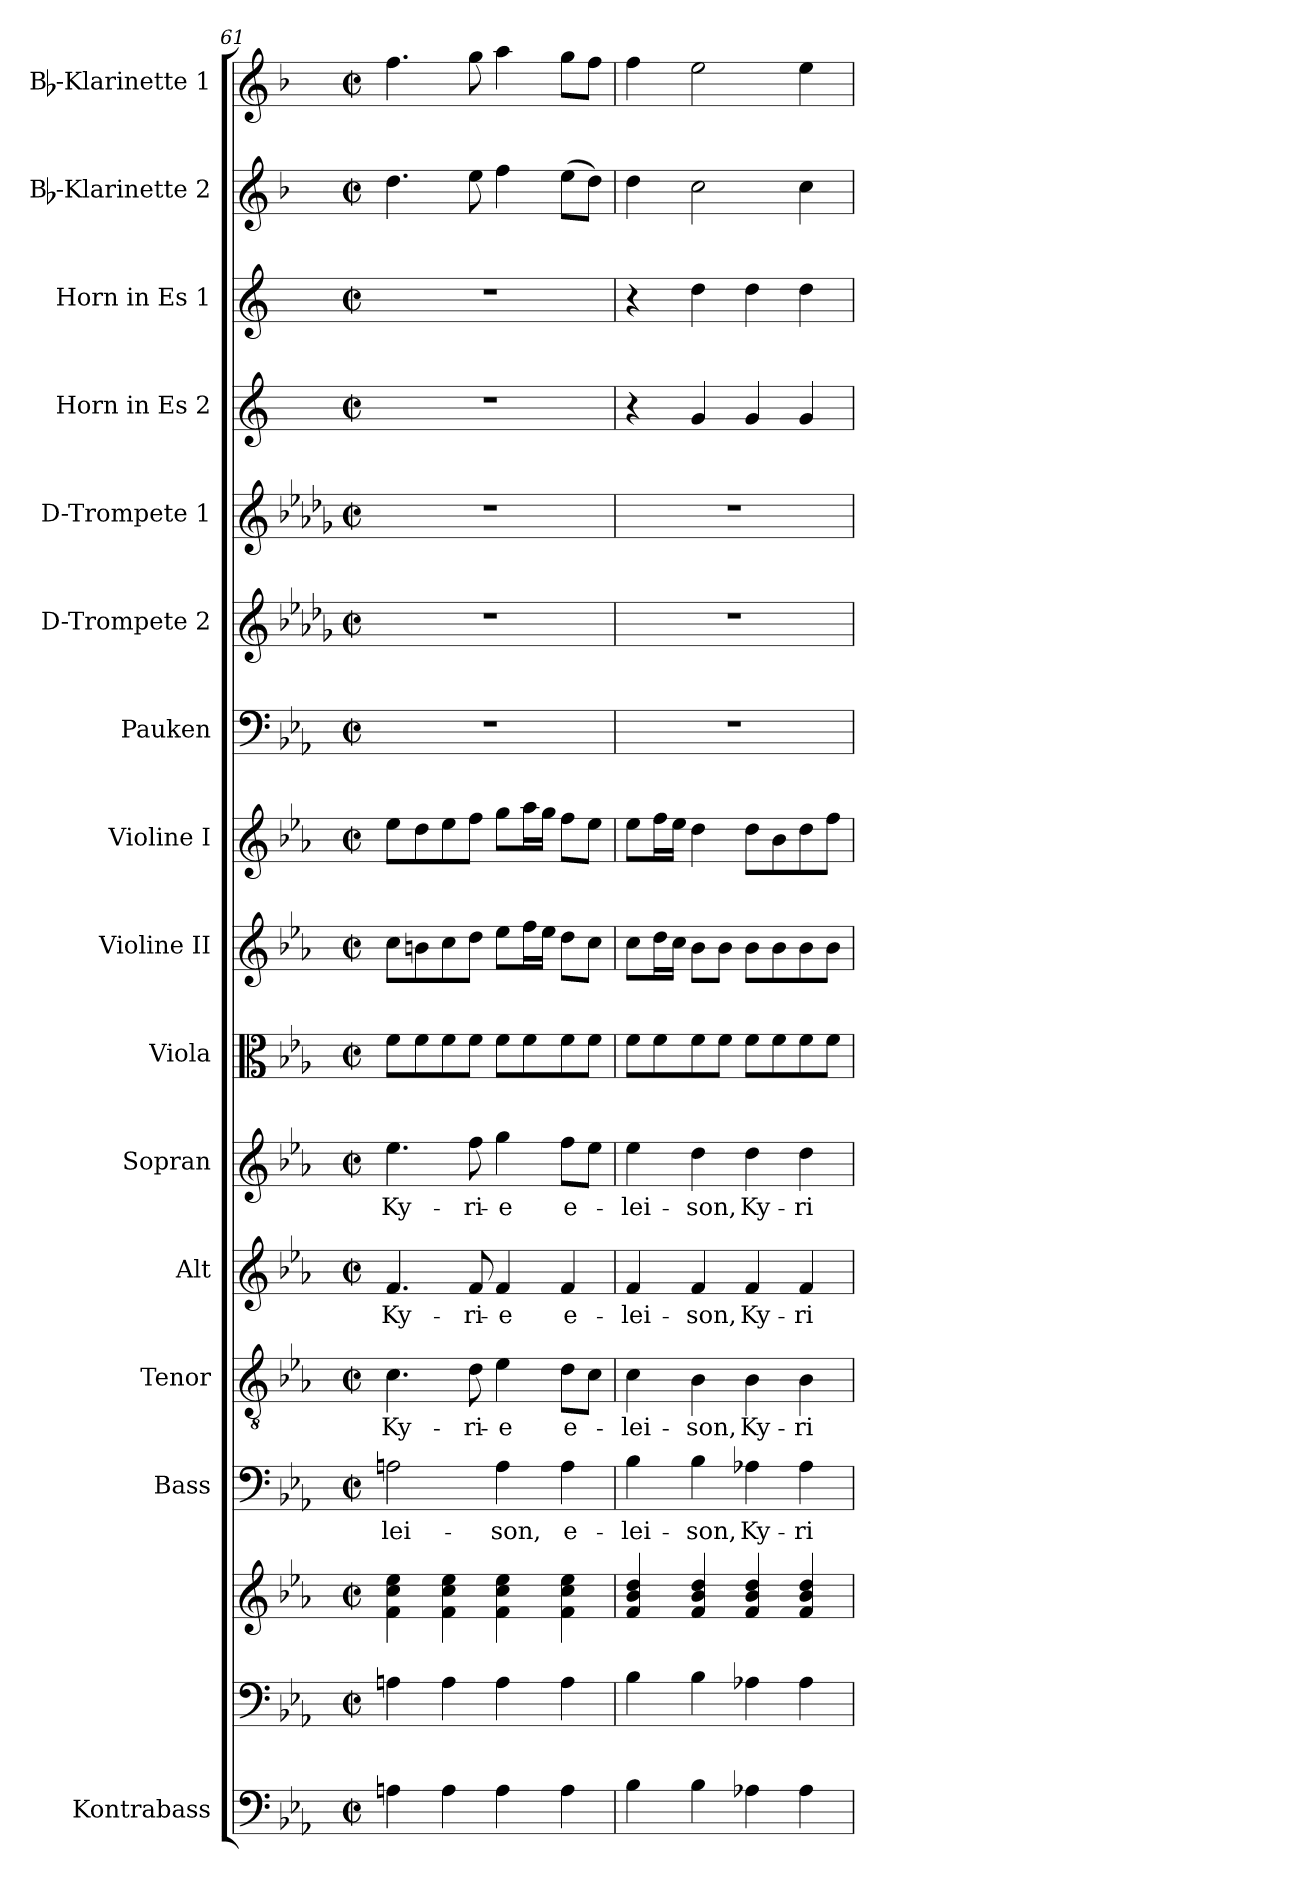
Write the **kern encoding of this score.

**kern	**kern	**kern	**kern	**text	**kern	**text	**kern	**text	**kern	**text	**kern	**kern	**kern	**kern	**kern	**kern	**kern	**kern	**kern	**kern
*part16	*part15	*part15	*part14	*part14	*part13	*part13	*part12	*part12	*part11	*part11	*part10	*part9	*part8	*part7	*part6	*part5	*part4	*part3	*part2	*part1
*staff17	*staff16	*staff15	*staff14	*staff14	*staff13	*staff13	*staff12	*staff12	*staff11	*staff11	*staff10	*staff9	*staff8	*staff7	*staff6	*staff5	*staff4	*staff3	*staff2	*staff1
*I"Kontrabass	*	*	*I"Bass	*	*I"Tenor	*	*I"Alt	*	*I"Sopran	*	*I"Viola	*I"Violine II	*I"Violine I	*I"Pauken	*I"D-Trompete 2	*I"D-Trompete 1	*I"Horn in Es 2	*I"Horn in Es 1	*I"Bb-Klarinette 2	*I"Bb-Klarinette 1
*I'Kb.	*	*	*I'B.	*	*I'T.	*	*I'A.	*	*I'S.	*	*I'Vla.	*I'Vl. II	*I'Vl. I	*I'Pk.	*I'D Trp. 2	*I'D Trp. 1	*	*	*I'Bb Kl. 2	*I'Bb Kl. 1
*clefF4	*clefF4	*clefG2	*clefF4	*	*clefGv2	*	*clefG2	*	*clefG2	*	*clefC3	*clefG2	*clefG2	*clefF4	*clefG2	*clefG2	*clefG2	*clefG2	*clefG2	*clefG2
*ITrd7c12	*	*	*	*	*	*	*	*	*	*	*	*	*	*	*ITrd-1c-2	*ITrd-1c-2	*ITrd5c9	*ITrd5c9	*ITrd1c2	*ITrd1c2
*k[b-e-a-]	*k[b-e-a-]	*k[b-e-a-]	*k[b-e-a-]	*	*k[b-e-a-]	*	*k[b-e-a-]	*	*k[b-e-a-]	*	*k[b-e-a-]	*k[b-e-a-]	*k[b-e-a-]	*k[b-e-a-]	*k[b-e-a-]	*k[b-e-a-]	*k[b-e-a-]	*k[b-e-a-]	*k[b-e-a-]	*k[b-e-a-]
*E-:	*E-:	*E-:	*E-:	*	*E-:	*	*E-:	*	*E-:	*	*E-:	*E-:	*E-:	*E-:	*E-:	*E-:	*E-:	*E-:	*E-:	*E-:
*M2/2	*M2/2	*M2/2	*M2/2	*	*M2/2	*	*M2/2	*	*M2/2	*	*M2/2	*M2/2	*M2/2	*M2/2	*M2/2	*M2/2	*M2/2	*M2/2	*M2/2	*M2/2
*met(c|)	*met(c|)	*met(c|)	*met(c|)	*	*met(c|)	*	*met(c|)	*	*met(c|)	*	*met(c|)	*met(c|)	*met(c|)	*met(c|)	*met(c|)	*met(c|)	*met(c|)	*met(c|)	*met(c|)	*met(c|)
=61	=61	=61	=61	=61	=61	=61	=61	=61	=61	=61	=61	=61	=61	=61	=61	=61	=61	=61	=61	=61
!	!	!	!	!LO:LY:b	!	!LO:LY:b	!	!LO:LY:b	!	!LO:LY:b	!	!	!	!	!	!	!	!	!	!
4AAn\	4An\	4f\ 4cc\ 4ee-\	2An\	-lei-	4.c\	Ky-	4.f/	Ky-	4.ee-\	Ky-	8f\L	8cc\L	8ee-\L	1r	1r	1r	1r	1r	4.cc\	4.ee-\
.	.	.	.	.	.	.	.	.	.	.	8f\	8bn\	8dd\	.	.	.	.	.	.	.
4AA\	4A\	4f\ 4cc\ 4ee-\	.	.	.	.	.	.	.	.	8f\	8cc\	8ee-\	.	.	.	.	.	.	.
!	!	!	!	!	!	!LO:LY:b	!	!LO:LY:b	!	!LO:LY:b	!	!	!	!	!	!	!	!	!	!
.	.	.	.	.	8d\	-ri-	8f/	-ri-	8ff\	-ri-	8f\J	8dd\J	8ff\J	.	.	.	.	.	8dd\	8ff\
!	!	!	!	!LO:LY:b	!	!LO:LY:b	!	!LO:LY:b	!	!LO:LY:b	!	!	!	!	!	!	!	!	!	!
4AA\	4A\	4f\ 4cc\ 4ee-\	4A\	-son,	4e-\	-e	4f/	-e	4gg\	-e	8f\L	8ee-\L	8gg\L	.	.	.	.	.	4ee-\	4gg\
.	.	.	.	.	.	.	.	.	.	.	8f\	16ff\L	16aa-\L	.	.	.	.	.	.	.
.	.	.	.	.	.	.	.	.	.	.	.	16ee-\JJ	16gg\JJ	.	.	.	.	.	.	.
!	!	!	!	!LO:LY:b	!	!LO:LY:b	!	!LO:LY:b	!	!LO:LY:b	!	!	!	!	!	!	!	!	!	!
4AA\	4A\	4f\ 4cc\ 4ee-\	4A\	e-	8d\L	e-	4f/	e-	8ff\L	e-	8f\	8dd\L	8ff\L	.	.	.	.	.	(>8dd\L	8ff\L
.	.	.	.	.	8c\J	.	.	.	8ee-\J	.	8f\J	8cc\J	8ee-\J	.	.	.	.	.	8cc\J)	8ee-\J
=62	=62	=62	=62	=62	=62	=62	=62	=62	=62	=62	=62	=62	=62	=62	=62	=62	=62	=62	=62	=62
!	!	!	!	!LO:LY:b	!	!LO:LY:b	!	!LO:LY:b	!	!LO:LY:b	!	!	!	!	!	!	!	!	!	!
4BB-\	4B-\	4f/ 4b-/ 4dd/	4B-\	-lei-	4c\	-lei-	4f/	-lei-	4ee-\	-lei-	8f\L	8cc\L	8ee-\L	1r	1r	1r	4r	4r	4cc\	4ee-\
.	.	.	.	.	.	.	.	.	.	.	8f\	16dd\L	16ff\L	.	.	.	.	.	.	.
.	.	.	.	.	.	.	.	.	.	.	.	16cc\JJ	16ee-\JJ	.	.	.	.	.	.	.
!	!	!	!	!LO:LY:b	!	!LO:LY:b	!	!LO:LY:b	!	!LO:LY:b	!	!	!	!	!	!	!	!	!	!
4BB-\	4B-\	4f/ 4b-/ 4dd/	4B-\	-son,	4B-\	-son,	4f/	-son,	4dd\	-son,	8f\	8b-\L	4dd\	.	.	.	4B-/	4f\	2b-\	2dd\
.	.	.	.	.	.	.	.	.	.	.	8f\J	8b-\J	.	.	.	.	.	.	.	.
!	!	!	!	!LO:LY:b	!	!LO:LY:b	!	!LO:LY:b	!	!LO:LY:b	!	!	!	!	!	!	!	!	!	!
4AA-X\	4A-X\	4f/ 4b-/ 4dd/	4A-X\	Ky-	4B-\	Ky-	4f/	Ky-	4dd\	Ky-	8f\L	8b-\L	8dd\L	.	.	.	4B-/	4f\	.	.
.	.	.	.	.	.	.	.	.	.	.	8f\	8b-\	8b-\	.	.	.	.	.	.	.
!	!	!	!	!LO:LY:b	!	!LO:LY:b	!	!LO:LY:b	!	!LO:LY:b	!	!	!	!	!	!	!	!	!	!
4AA-\	4A-\	4f/ 4b-/ 4dd/	4A-\	-ri-	4B-\	-ri-	4f/	-ri-	4dd\	-ri-	8f\	8b-\	8dd\	.	.	.	4B-/	4f\	4b-\	4dd\
.	.	.	.	.	.	.	.	.	.	.	8f\J	8b-\J	8ff\J	.	.	.	.	.	.	.
=	=	=	=	=	=	=	=	=	=	=	=	=	=	=	=	=	=	=	=	=
*-	*-	*-	*-	*-	*-	*-	*-	*-	*-	*-	*-	*-	*-	*-	*-	*-	*-	*-	*-	*-
